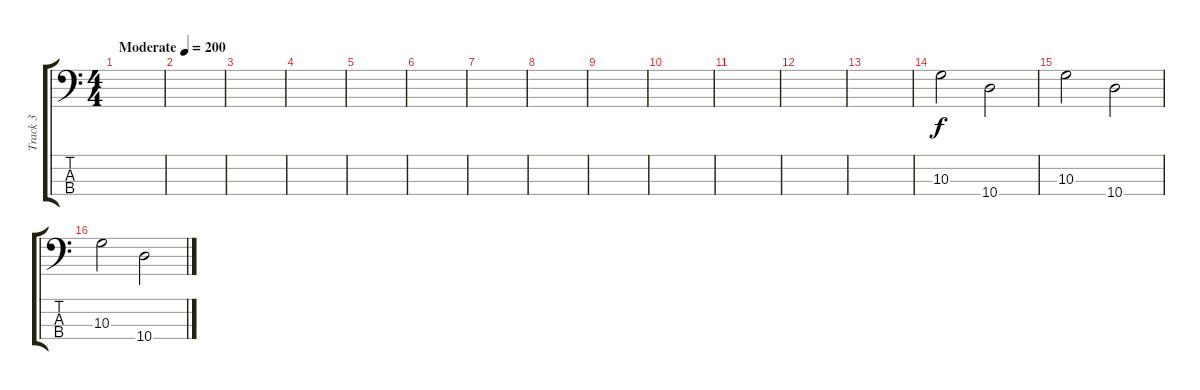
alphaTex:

\track ("Track 3" "Track 3") {instrument electricbassfinger}
\staff {score tabs}
\tuning (G2 D2 A1 E1) {hide}
\ts (4 4)
\tempo (200 "Moderate")
\clef f4
\ks c
|
|
|
|
|
|
|
|
|
|
|
|
|
10.3.2 10.4.2 |
10.3.2 10.4.2 |
10.3.2 10.4.2
